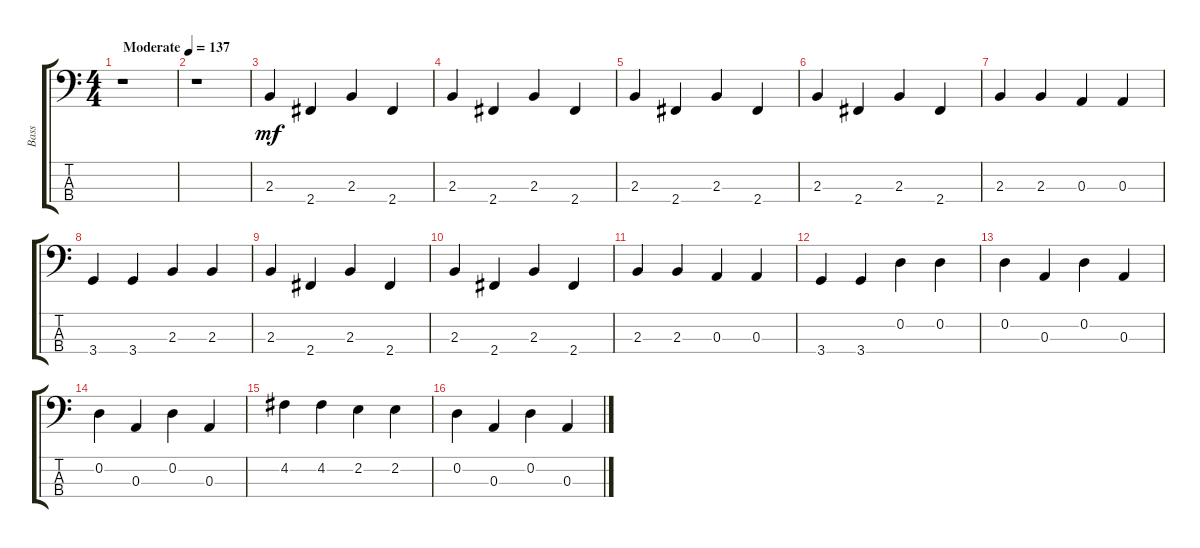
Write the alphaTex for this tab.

\track ("Bass" "Bass") {instrument electricbassfinger}
\staff {score tabs}
\tuning (G2 D2 A1 E1) {hide}
\ts (4 4)
\tempo (137 "Moderate")
\clef f4
\ks c
r.1{dy mf instrument electricbassfinger} |
r.1 |
2.3.4 2.4.4 2.3.4 2.4.4 |
2.3.4 2.4.4 2.3.4 2.4.4 |
2.3.4 2.4.4 2.3.4 2.4.4 |
2.3.4 2.4.4 2.3.4 2.4.4 |
2.3.4 2.3.4 0.3.4 0.3.4 |
3.4.4 3.4.4 2.3.4 2.3.4 |
2.3.4 2.4.4 2.3.4 2.4.4 |
2.3.4 2.4.4 2.3.4 2.4.4 |
2.3.4 2.3.4 0.3.4 0.3.4 |
3.4.4 3.4.4 0.2.4 0.2.4 |
0.2.4 0.3.4 0.2.4 0.3.4 |
0.2.4 0.3.4 0.2.4 0.3.4 |
4.2.4 4.2.4 2.2.4 2.2.4 |
0.2.4 0.3.4 0.2.4 0.3.4
